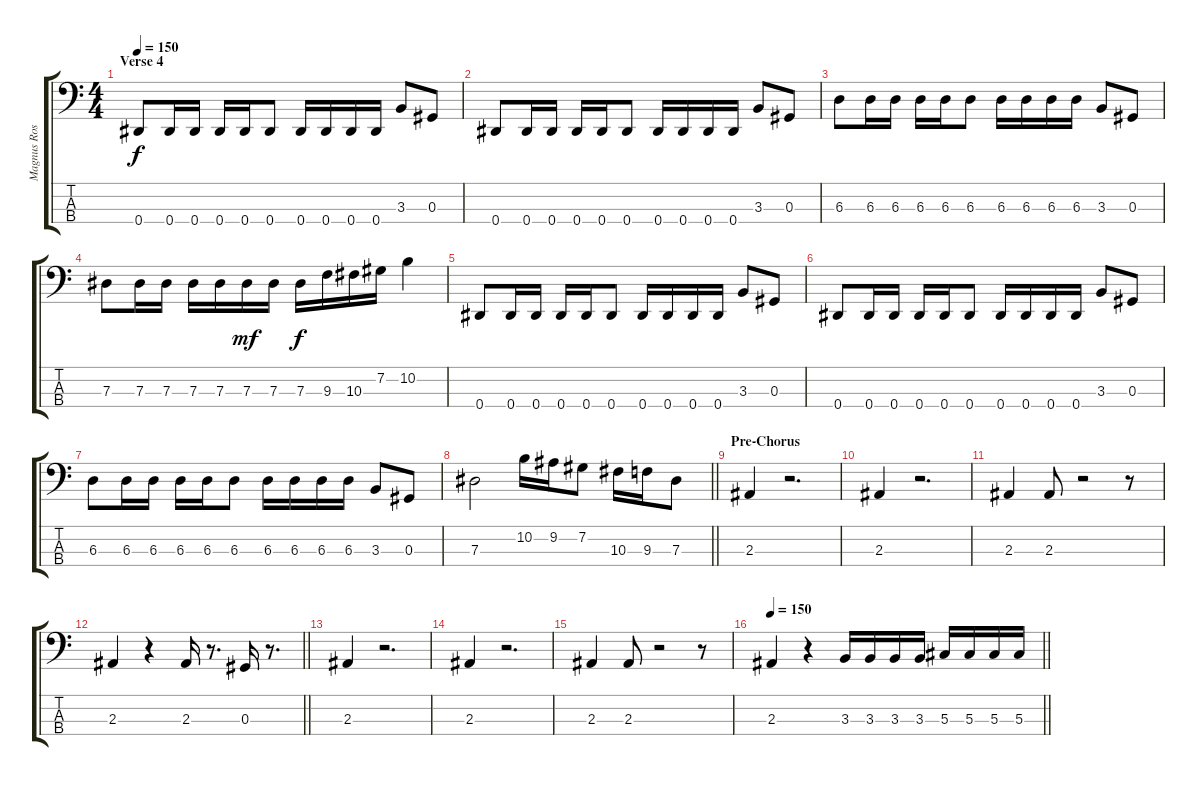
\track ("Magnus Rosén" "Magnus Ros") {instrument electricbassfinger}
\staff {score tabs}
\tuning (Gb2 Db2 Ab1 Eb1) {hide}
\ts (4 4)
\section ("" "Verse 4")
\tempo 150
\clef f4
\ks c
0.4.8{dy f} 0.4.16 0.4.16 0.4.16 0.4.16 0.4.8 0.4.16 0.4.16 0.4.16 0.4.16 3.3.8 0.3.8 |
0.4.8 0.4.16 0.4.16 0.4.16 0.4.16 0.4.8 0.4.16 0.4.16 0.4.16 0.4.16 3.3.8 0.3.8 |
6.3.8 6.3.16 6.3.16 6.3.16 6.3.16 6.3.8 6.3.16 6.3.16 6.3.16 6.3.16 3.3.8 0.3.8 |
7.3.8 7.3.16 7.3.16 7.3.16 7.3.16 7.3.16{dy mf} 7.3.16 7.3.16{dy f} 9.3.16 10.3.16 7.2.16 10.2.4 |
0.4.8 0.4.16 0.4.16 0.4.16 0.4.16 0.4.8 0.4.16 0.4.16 0.4.16 0.4.16 3.3.8 0.3.8 |
0.4.8 0.4.16 0.4.16 0.4.16 0.4.16 0.4.8 0.4.16 0.4.16 0.4.16 0.4.16 3.3.8 0.3.8 |
6.3.8 6.3.16 6.3.16 6.3.16 6.3.16 6.3.8 6.3.16 6.3.16 6.3.16 6.3.16 3.3.8 0.3.8 |
\barLineRight lightlight
7.3.2 10.2.16 9.2.16 7.2.8 10.3.16 9.3.16 7.3.8 |
\section ("" "Pre-Chorus")
2.3.4 r.2{d} |
2.3.4 r.2{d} |
2.3.4 2.3.8 r.2 r.8 |
\barLineRight lightlight
2.3.4 r.4 2.3.16 r.8{d} 0.3.16 r.8{d} |
2.3.4 r.2{d} |
2.3.4 r.2{d} |
2.3.4 2.3.8 r.2 r.8 |
\tempo 150
\barLineRight lightlight
2.3.4 r.4 3.3.16 3.3.16 3.3.16 3.3.16 5.3.16 5.3.16 5.3.16 5.3.16
